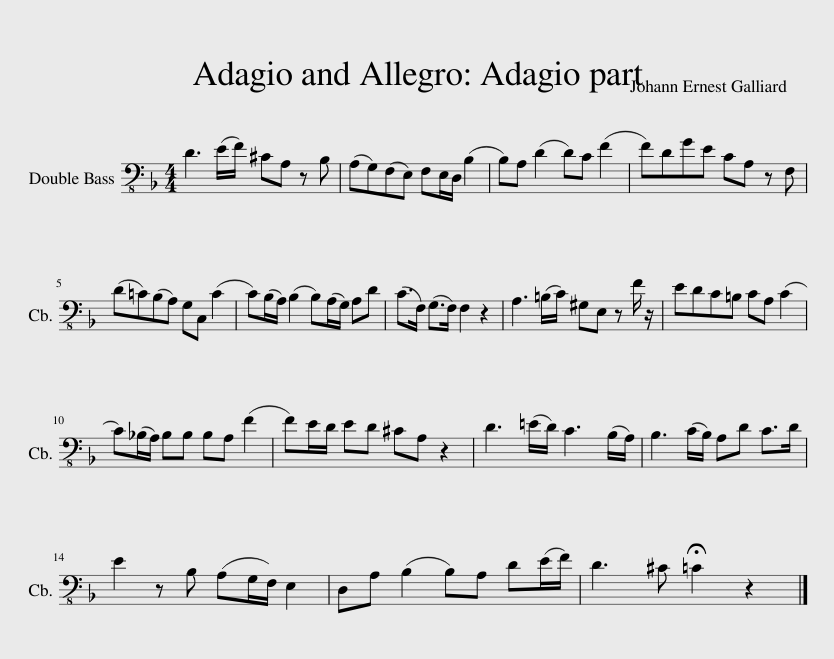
X:1
L:1/8
M:4/4
I:linebreak $
K:F
V:1 bass-8
V:1
 D3 (E/F/) ^CA, z B, | (A,G,)(F,E,) F,E,/D,/ (B,2 | B,)A, (D2 D)C (F2 | F)DGE CA, z F, |$ (D=C)(B,A,) G,C, (C2 | %5
 C)(B,/A,/) (B,2 B,)(A,/G,/) A,D | (C>F,) (G,>F,) F,2 z2 | A,3 (=B,/C/) ^G,E, z F/ z/ | EDC=B, CA, (C2 |$ C)(_B,/A,/) B,B, B,A, (F2 | %10
 F)E/D/ ED ^CA, z2 | D3 (=E/D/) C3 (B,/A,/) | B,3 (C/B,/) A,D C>D |$ E2 z B, (A,G,/)F,/ E,2 | D,A, (B,2 B,)A, D(E/F/) | %15
 D3 ^C !fermata!=C2 z2 |] %16
